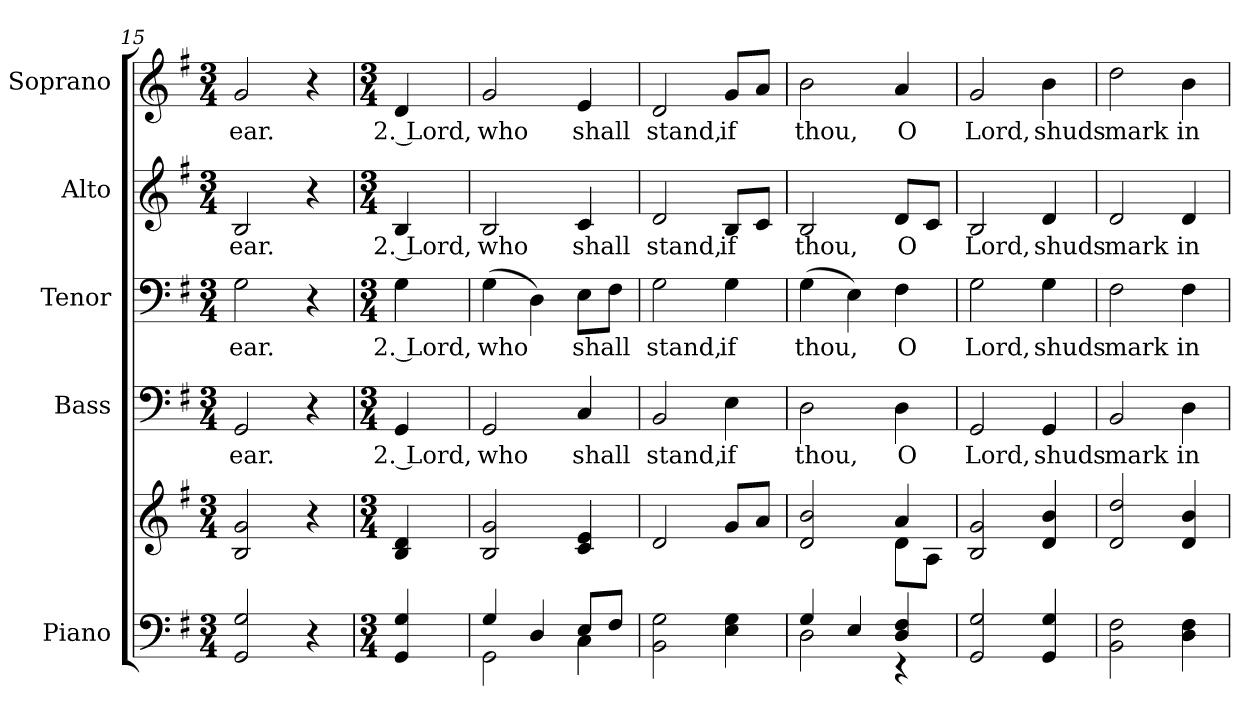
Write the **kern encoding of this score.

**kern	**kern	**kern	**text	**kern	**text	**kern	**text	**kern	**text
*part5	*part5	*part4	*part4	*part3	*part3	*part2	*part2	*part1	*part1
*staff6	*staff5	*staff4	*staff4	*staff3	*staff3	*staff2	*staff2	*staff1	*staff1
*I"Piano	*	*I"Bass	*	*I"Tenor	*	*I"Alto	*	*I"Soprano	*
*I'Pno.	*	*I'B.	*	*I'T.	*	*I'A.	*	*I'S.	*
*clefF4	*clefG2	*clefF4	*	*clefF4	*	*clefG2	*	*clefG2	*
*k[f#]	*k[f#]	*k[f#]	*	*k[f#]	*	*k[f#]	*	*k[f#]	*
*G:	*G:	*G:	*	*G:	*	*G:	*	*G:	*
*M3/4	*M3/4	*M3/4	*	*M3/4	*	*M3/4	*	*M3/4	*
=15	=15	=15	=15	=15	=15	=15	=15	=15	=15
!	!	!	!LO:LY:b:color=#000000	!	!	!	!	!	!
!	!	!	!	!	!LO:LY:b:color=#000000	!	!	!	!
!	!	!	!	!	!	!	!LO:LY:b:color=#000000	!	!
!	!	!	!	!	!	!	!	!	!LO:LY:b:color=#000000
2GGi/ 2Gi	2Bi/ 2gi	2GGi/	ear.	2Gi\	ear.	2Bi/	ear.	2gi/	ear.
4r	4r	4r	.	4r	.	4r	.	4r	.
!!LO:PB:g=z
=16	=16	=16	=16	=16	=16	=16	=16	=16	=16
*M3/4	*M3/4	*M3/4	*	*M3/4	*	*M3/4	*	*M3/4	*
!	!	!	!LO:LY:b:color=#000000	!	!	!	!	!	!
!	!	!	!	!	!LO:LY:b:color=#000000	!	!	!	!
!	!	!	!	!	!	!	!LO:LY:b:color=#000000	!	!
!	!	!	!	!	!	!	!	!	!LO:LY:b:color=#000000
4GGi/ 4Gi	4Bi/ 4di	4GGi/	2. Lord,	4Gi\	2. Lord,	4Bi/	2. Lord,	4di/	2. Lord,
=17	=17	=17	=17	=17	=17	=17	=17	=17	=17
*^	*	*	*	*	*	*	*	*	*
!	!	!	!	!LO:LY:b:color=#000000	!	!	!	!	!	!
!	!	!	!	!	!	!LO:LY:b:color=#000000	!	!	!	!
!	!	!	!	!	!	!	!	!LO:LY:b:color=#000000	!	!
!	!	!	!	!	!	!	!	!	!	!LO:LY:b:color=#000000
4Gi/	2GGi\	2Bi/ 2gi	2GGi/	who	(4Gi\	who	2Bi/	who	2gi/	who
4Di/	.	.	.	.	4Di\)	.	.	.	.	.
!	!	!	!	!LO:LY:b:color=#000000	!	!	!	!	!	!
!	!	!	!	!	!	!LO:LY:b:color=#000000	!	!	!	!
!	!	!	!	!	!	!	!	!LO:LY:b:color=#000000	!	!
!	!	!	!	!	!	!	!	!	!	!LO:LY:b:color=#000000
8Ei/L	4Ci\	4ci/ 4ei	4Ci/	shall	8Ei\L	shall	4ci/	shall	4ei/	shall
8F#i/J	.	.	.	.	8F#i\J	.	.	.	.	.
*v	*v	*	*	*	*	*	*	*	*	*
=18	=18	=18	=18	=18	=18	=18	=18	=18	=18
!	!	!	!LO:LY:b:color=#000000	!	!	!	!	!	!
!	!	!	!	!	!LO:LY:b:color=#000000	!	!	!	!
!	!	!	!	!	!	!	!LO:LY:b:color=#000000	!	!
!	!	!	!	!	!	!	!	!	!LO:LY:b:color=#000000
2BBi\ 2Gi	2di/	2BBi/	stand,	2Gi\	stand,	2di/	stand,	2di/	stand,
!	!	!	!LO:LY:b:color=#000000	!	!	!	!	!	!
!	!	!	!	!	!LO:LY:b:color=#000000	!	!	!	!
!	!	!	!	!	!	!	!LO:LY:b:color=#000000	!	!
!	!	!	!	!	!	!	!	!	!LO:LY:b:color=#000000
4Ei\ 4Gi	8gi/L	4Ei\	if	4Gi\	if	8Bi/L	if	8gi/L	if
.	8ai/J	.	.	.	.	8ci/J	.	8ai/J	.
!!LO:PB:g=z
=19	=19	=19	=19	=19	=19	=19	=19	=19	=19
*^	*^	*	*	*	*	*	*	*	*
!	!	!	!	!	!LO:LY:b:color=#000000	!	!	!	!	!	!
!	!	!	!	!	!	!	!LO:LY:b:color=#000000	!	!	!	!
!	!	!	!	!	!	!	!	!	!LO:LY:b:color=#000000	!	!
!	!	!	!	!	!	!	!	!	!	!	!LO:LY:b:color=#000000
4Gi/	2Di\	2di/ 2bi	2ryy	2Di\	thou,	(4Gi\	thou,	2Bi/	thou,	2bi\	thou,
4Ei/	.	.	.	.	.	4Ei\)	.	.	.	.	.
!	!	!	!	!	!LO:LY:b:color=#000000	!	!	!	!	!	!
!	!	!	!	!	!	!	!LO:LY:b:color=#000000	!	!	!	!
!	!	!	!	!	!	!	!	!	!LO:LY:b:color=#000000	!	!
!	!	!	!	!	!	!	!	!	!	!	!LO:LY:b:color=#000000
4Di/ 4F#i	4r	4ai/	8di\L	4Di\	O	4F#i\	O	8di/L	O	4ai/	O
.	.	.	8Ai\J	.	.	.	.	8ci/J	.	.	.
*v	*v	*	*	*	*	*	*	*	*	*	*
*	*v	*v	*	*	*	*	*	*	*	*
=20	=20	=20	=20	=20	=20	=20	=20	=20	=20
*	*^	*	*	*	*	*	*	*	*
!	!	!	!	!LO:LY:b:color=#000000	!	!	!	!	!	!
*	*v	*v	*	*	*	*	*	*	*	*
*	*^	*	*	*	*	*	*	*	*
!	!	!	!	!	!	!LO:LY:b:color=#000000	!	!	!	!
*	*v	*v	*	*	*	*	*	*	*	*
*	*^	*	*	*	*	*	*	*	*
!	!	!	!	!	!	!	!	!LO:LY:b:color=#000000	!	!
*	*v	*v	*	*	*	*	*	*	*	*
*	*^	*	*	*	*	*	*	*	*
!	!	!	!	!	!	!	!	!	!	!LO:LY:b:color=#000000
*	*v	*v	*	*	*	*	*	*	*	*
2GGi/ 2Gi	2Bi/ 2gi	2GGi/	Lord,	2Gi\	Lord,	2Bi/	Lord,	2gi/	Lord,
!	!	!	!LO:LY:b:color=#000000	!	!	!	!	!	!
!	!	!	!	!	!LO:LY:b:color=#000000	!	!	!	!
!	!	!	!	!	!	!	!LO:LY:b:color=#000000	!	!
!	!	!	!	!	!	!	!	!	!LO:LY:b:color=#000000
4GGi/ 4Gi	4di/ 4bi	4GGi/	shuds	4Gi\	shuds	4di/	shuds	4bi\	shuds
=21	=21	=21	=21	=21	=21	=21	=21	=21	=21
!	!	!	!LO:LY:b:color=#000000	!	!	!	!	!	!
!	!	!	!	!	!LO:LY:b:color=#000000	!	!	!	!
!	!	!	!	!	!	!	!LO:LY:b:color=#000000	!	!
!	!	!	!	!	!	!	!	!	!LO:LY:b:color=#000000
2BBi\ 2F#i	2di/ 2ddi	2BBi/	mark	2F#i\	mark	2di/	mark	2ddi\	mark
!	!	!	!LO:LY:b:color=#000000	!	!	!	!	!	!
!	!	!	!	!	!LO:LY:b:color=#000000	!	!	!	!
!	!	!	!	!	!	!	!LO:LY:b:color=#000000	!	!
!	!	!	!	!	!	!	!	!	!LO:LY:b:color=#000000
4Di\ 4F#i	4di/ 4bi	4Di\	in-	4F#i\	in-	4di/	in-	4bi\	in-
=	=	=	=	=	=	=	=	=	=
*-	*-	*-	*-	*-	*-	*-	*-	*-	*-
